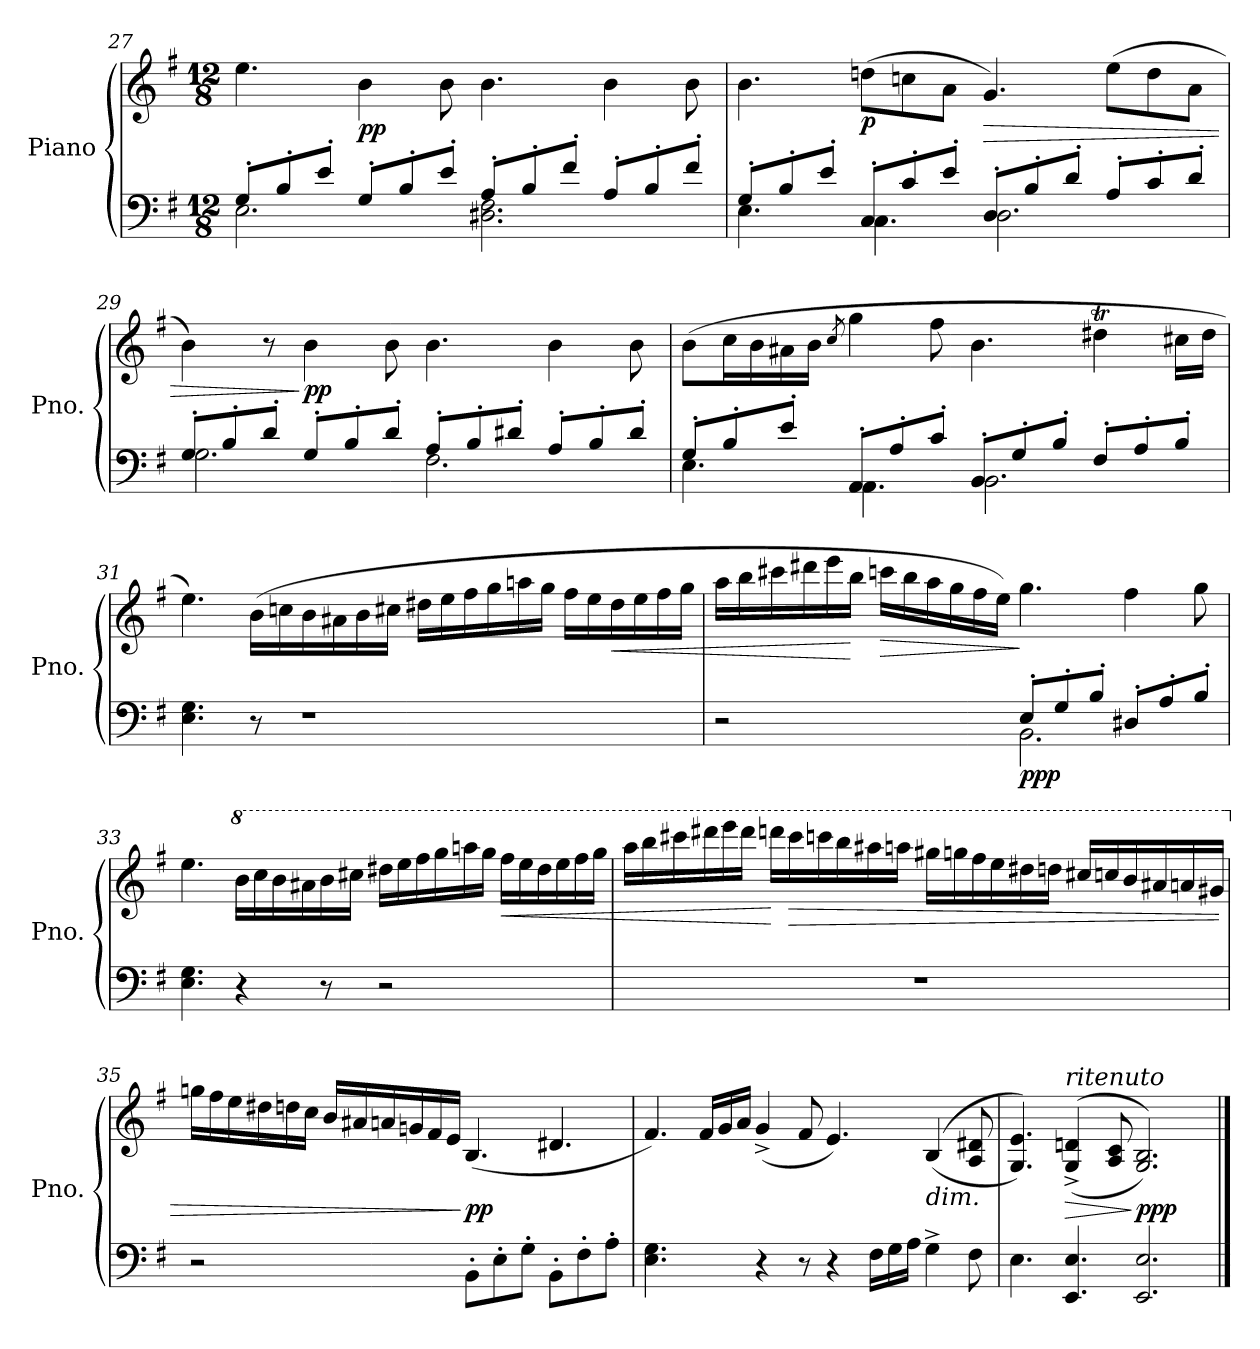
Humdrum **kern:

**kern	**kern	**dynam
*part1	*part1	*part1
*staff2	*staff1	*staff1/2
*I"Piano	*	*
*I'Pno.	*	*
*clefF4	*clefG2	*
*k[f#]	*k[f#]	*
*M12/8	*M12/8	*
=27	=27	=27
*^	*	*
8G'/L	2.E\	4.ee\	.
8B'/	.	.	.
8e'/J	.	.	.
!	!	!	!LO:DY:b
8G'/L	.	4b\	pp
8B'/	.	.	.
8e'/J	.	8b\	.
8A'/L	2.D#X\ 2.F#\	4.b\	.
8B'/	.	.	.
8f#'/J	.	.	.
8A'/L	.	4b\	.
8B'/	.	.	.
8f#'/J	.	8b\	.
=28	=28	=28	=28
8G'/L	4.E\	4.b\	.
8B'/	.	.	.
8e'/J	.	.	.
!	!	!	!LO:DY:b
8C'/L	4.C\	(8ddn\L	p
8c'/	.	8ccn\	.
8e'/J	.	8a\J	.
!	!	!	!LO:HP:b
8D'/L	2.D\	4.g/)	>
8B'/	.	.	.
8d'/J	.	.	.
8A'/L	.	(8ee\L	.
8c'/	.	8dd\	.
8d'/J	.	8a\J	.
=29	=29	=29	=29
8G'/L	2.G\	4b\)	.
8B'/	.	.	.
8d'/J	.	8r	.
!	!	!	!LO:DY:n=1:b
8G'/L	.	4b\	] pp
8B'/	.	.	.
8d'/J	.	8b\	.
8A'/L	2.F#\	4.b\	.
8B'/	.	.	.
8d#X'/J	.	.	.
8A'/L	.	4b\	.
8B'/	.	.	.
8d#'/J	.	8b\	.
=30	=30	=30	=30
8G'/L	4.E\	(8b\L	.
8B'/	.	16cc\L	.
.	.	16b\	.
8e'/J	.	16a#X\	.
.	.	16b\JJ	.
.	.	8qcc/	.
8AA'/L	4.AA\	4gg\	.
8A'/	.	.	.
8c'/J	.	8ff#\	.
8BB'/L	2.BB\	4.b\	.
8G'/	.	.	.
8B'/J	.	.	.
8F#'/L	.	4dd#Xt\	.
8A'/	.	.	.
8B'/J	.	16cc#X\LL	.
.	.	16dd#\JJ	.
*v	*v	*	*
=31	=31	=31
4.E\ 4.G\	4.ee\)	.
!	!	!LO:DY:b
!	!	!LO:DY:n=1:b
8r	(16b\LL	other-dynamics pp
.	16ccn\	.
1r	16b\	.
.	16a#X\	.
.	16b\	.
.	16cc#X\JJ	.
.	16dd#X\LL	.
.	16ee\	.
.	16ff#\	.
.	16gg\	.
.	16aan\	.
.	16gg\JJ	.
.	16ff#\LL	.
.	16ee\	.
!	!	!LO:HP:b
.	16dd#\	<
.	16ee\	.
.	16ff#\	.
.	16gg\JJ	.
=32	=32	=32
*^	*	*
2r	2.ryy	16aa\LL	.
.	.	16bb\	.
.	.	16ccc#X\	.
.	.	16ddd#X\	.
.	.	16eee\	.
.	.	16bb\JJ	[
!	!	!	!LO:HP:b
.	.	16cccn\LL	>
.	.	16bb\	.
4ryy	.	16aa\	.
.	.	16gg\	.
.	.	16ff#\	.
.	.	16ee\JJ)	.
!	!	!	!LO:DY:n=1:b=2
!	!	!	!LO:DY:n=2:b
8E'/L	2.BB\	4.gg\	] pp p
8G'/	.	.	.
8B'/J	.	.	.
8D#X'/L	.	4ff#\	.
8A'/	.	.	.
8B'/J	.	8gg\	.
*v	*v	*	*
=33	=33	=33
4.E\ 4.G\	4.ee\	.
*	*8va	*
!	!	!LO:DY:b
!	!	!LO:DY:n=1:b
4r	16bb\LL	other-dynamics pp
.	16ccc\	.
.	16bb\	.
.	16aa#X\	.
8r	16bb\	.
.	16ccc#X\JJ	.
2r	16ddd#X\LL	.
.	16eee\	.
.	16fff#\	.
.	16ggg\	.
.	16aaan\	.
.	16ggg\JJ	.
!	!	!LO:HP:b
.	16fff#\LL	<
.	16eee\	.
4ryy	16ddd#\	.
.	16eee\	.
.	16fff#\	.
.	16ggg\JJ	.
=34	=34	=34
1.r	16aaa\LL	.
.	16bbb\	.
.	16cccc#X\	.
.	16dddd#X\	.
.	16eeee\	.
.	16dddd#\JJ	.
.	16ddddn\LL	[
!	!	!LO:HP:b
.	16cccc#\	>
.	16ccccn\	.
.	16bbb\	.
.	16aaa#X\	.
.	16aaan\JJ	.
.	16ggg#X\LL	.
.	16gggn\	.
.	16fff#\	.
.	16eee\	.
.	16ddd#X\	.
.	16dddn\JJ	.
.	16ccc#X/LL	.
.	16cccn/	.
.	16bb/	.
.	16aa#X/	.
.	16aan/	.
.	16gg#X/JJ	.
=35	=35	=35
*	*X8va	*
2r	16ggn\LL	.
.	16ff#\	.
.	16ee\	.
.	16dd#X\	.
.	16ddn\	.
.	16cc\JJ	.
.	16b/LL	.
.	16a#X/	.
4ryy	16an/	.
.	16gn/	.
.	16f#/	.
.	16e/JJ	.
!	!	!LO:DY:n=1:b
8BB'\L	(4.B/	] pp
8E'\	.	.
8G'\J	.	.
8BB'\L	4.d#X/	.
8F#'\	.	.
8A'\J	.	.
=36	=36	=36
4.E\ 4.G\	4.f#/)	.
*	*Xtuplet	*
8ryy	24f#!/LL	.
.	24g!/	.
.	24a!/JJ	.
4r	(4g^/	.
8r	8f#/	.
4r	4.e/)	.
*Xtuplet	*	*
24F#!\LL	.	.
24G!\	.	.
24A!\JJ	.	.
!	!LO:TX:b:i:t=dim.	!
4G^\	((>4B/	.
8F#\	8A/ 8d#X/	.
=37	=37	=37
4.E\	4.G/ 4.e/))	.
!	!LO:TX:a:i:t=ritenuto	!
!	!	!LO:HP:b
4.EE/ 4.E/	(>(4G/^> 4dn/^>	>
.	8A/ 8c/	.
!	!	!LO:DY:n=1:b
2.EE/ 2.E/	2.G/ 2.B/))	] ppp
==	==	==
*-	*-	*-
